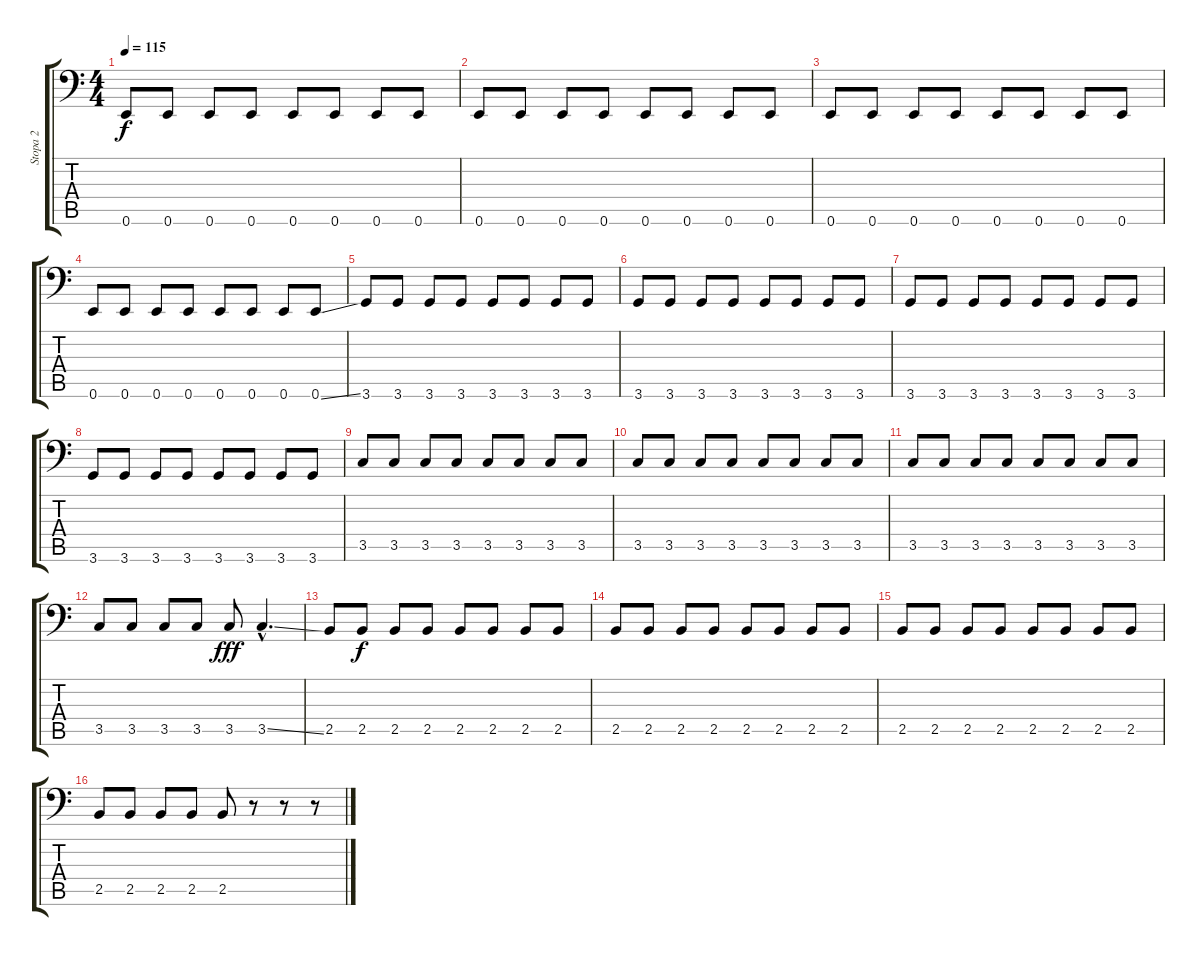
\track ("Stopa 2" "Stopa 2") {instrument electricbasspick}
\staff {score tabs}
\tuning (E3 B2 G2 D2 A1 E1) {hide}
\ts (4 4)
\tempo 115
\clef f4
\ks c
0.6.8{dy f instrument electricbasspick} 0.6.8 0.6.8 0.6.8 0.6.8 0.6.8 0.6.8 0.6.8 |
0.6.8 0.6.8 0.6.8 0.6.8 0.6.8 0.6.8 0.6.8 0.6.8 |
0.6.8 0.6.8 0.6.8 0.6.8 0.6.8 0.6.8 0.6.8 0.6.8 |
0.6.8 0.6.8 0.6.8 0.6.8 0.6.8 0.6.8 0.6.8 0.6{ss}.8 |
3.6.8 3.6.8 3.6.8 3.6.8 3.6.8 3.6.8 3.6.8 3.6.8 |
3.6.8 3.6.8 3.6.8 3.6.8 3.6.8 3.6.8 3.6.8 3.6.8 |
3.6.8 3.6.8 3.6.8 3.6.8 3.6.8 3.6.8 3.6.8 3.6.8 |
3.6.8 3.6.8 3.6.8 3.6.8 3.6.8 3.6.8 3.6.8 3.6.8 |
3.5.8 3.5.8 3.5.8 3.5.8 3.5.8 3.5.8 3.5.8 3.5.8 |
3.5.8 3.5.8 3.5.8 3.5.8 3.5.8 3.5.8 3.5.8 3.5.8 |
3.5.8 3.5.8 3.5.8 3.5.8 3.5.8 3.5.8 3.5.8 3.5.8 |
3.5.8 3.5.8 3.5.8 3.5.8 3.5.8{dy fff} 3.5{ss hac}.4{d} |
2.5.8 2.5.8{dy f} 2.5.8 2.5.8 2.5.8 2.5.8 2.5.8 2.5.8 |
2.5.8 2.5.8 2.5.8 2.5.8 2.5.8 2.5.8 2.5.8 2.5.8 |
2.5.8 2.5.8 2.5.8 2.5.8 2.5.8 2.5.8 2.5.8 2.5.8 |
2.5.8 2.5.8 2.5.8 2.5.8 2.5.8 r.8 r.8 r.8
